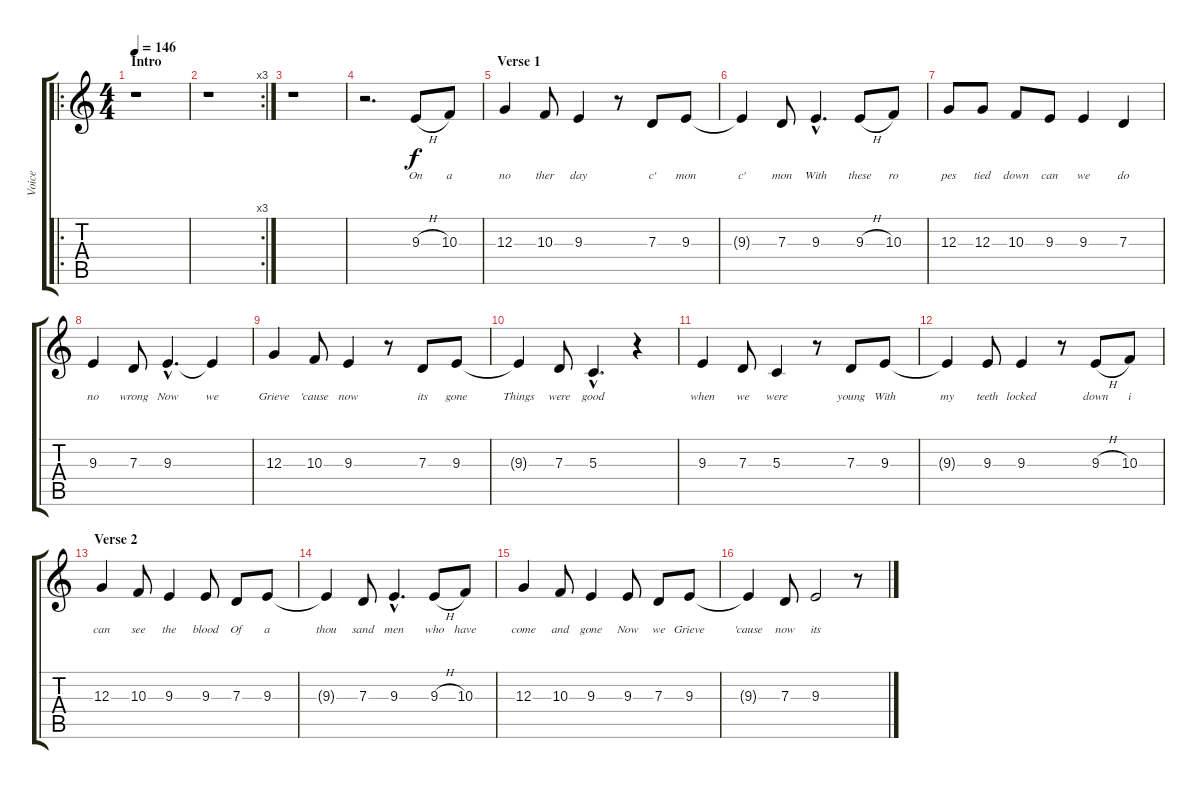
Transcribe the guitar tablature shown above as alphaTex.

\track ("Voice" "Voice") {instrument lead2sawtooth}
\staff {score tabs}
\tuning (E4 B3 G3 D3 A2 E2) {hide}
\ro
\ts (4 4)
\section ("" "Intro")
\tempo 146
\clef g2
\ks c
r.1{dy f instrument lead2sawtooth} |
\rc 3
r.1 |
r.1 |
r.2{d} 9.3{h}.8{lyrics (0 "On") lyrics (1 "") lyrics (2 "") lyrics (3 "") lyrics (4 "")} 10.3.8{lyrics (0 "a") lyrics (1 "") lyrics (2 "") lyrics (3 "") lyrics (4 "")} |
\section ("" "Verse 1")
12.3.4{lyrics (0 "no") lyrics (1 "") lyrics (2 "") lyrics (3 "") lyrics (4 "")} 10.3.8{lyrics (0 "ther") lyrics (1 "") lyrics (2 "") lyrics (3 "") lyrics (4 "")} 9.3.4{lyrics (0 "day") lyrics (1 "") lyrics (2 "") lyrics (3 "") lyrics (4 "")} r.8 7.3.8{lyrics (0 "c'") lyrics (1 "") lyrics (2 "") lyrics (3 "") lyrics (4 "")} 9.3.8{lyrics (0 "mon") lyrics (1 "") lyrics (2 "") lyrics (3 "") lyrics (4 "")} |
9.3{t}.4{lyrics (0 "c'") lyrics (1 "") lyrics (2 "") lyrics (3 "") lyrics (4 "")} 7.3.8{lyrics (0 "mon") lyrics (1 "") lyrics (2 "") lyrics (3 "") lyrics (4 "")} 9.3{hac}.4{d lyrics (0 "With") lyrics (1 "") lyrics (2 "") lyrics (3 "") lyrics (4 "")} 9.3{h}.8{lyrics (0 "these") lyrics (1 "") lyrics (2 "") lyrics (3 "") lyrics (4 "")} 10.3.8{lyrics (0 "ro") lyrics (1 "") lyrics (2 "") lyrics (3 "") lyrics (4 "")} |
12.3.8{lyrics (0 "pes") lyrics (1 "") lyrics (2 "") lyrics (3 "") lyrics (4 "")} 12.3.8{lyrics (0 "tied") lyrics (1 "") lyrics (2 "") lyrics (3 "") lyrics (4 "")} 10.3.8{lyrics (0 "down") lyrics (1 "") lyrics (2 "") lyrics (3 "") lyrics (4 "")} 9.3.8{lyrics (0 "can") lyrics (1 "") lyrics (2 "") lyrics (3 "") lyrics (4 "")} 9.3.4{lyrics (0 "we") lyrics (1 "") lyrics (2 "") lyrics (3 "") lyrics (4 "")} 7.3.4{lyrics (0 "do") lyrics (1 "") lyrics (2 "") lyrics (3 "") lyrics (4 "")} |
9.3.4{lyrics (0 "no") lyrics (1 "") lyrics (2 "") lyrics (3 "") lyrics (4 "")} 7.3.8{lyrics (0 "wrong") lyrics (1 "") lyrics (2 "") lyrics (3 "") lyrics (4 "")} 9.3{hac}.4{d lyrics (0 "Now") lyrics (1 "") lyrics (2 "") lyrics (3 "") lyrics (4 "")} 9.3{t}.4{lyrics (0 "we") lyrics (1 "") lyrics (2 "") lyrics (3 "") lyrics (4 "")} |
12.3.4{lyrics (0 "Grieve") lyrics (1 "") lyrics (2 "") lyrics (3 "") lyrics (4 "")} 10.3.8{lyrics (0 "'cause") lyrics (1 "") lyrics (2 "") lyrics (3 "") lyrics (4 "")} 9.3.4{lyrics (0 "now") lyrics (1 "") lyrics (2 "") lyrics (3 "") lyrics (4 "")} r.8 7.3.8{lyrics (0 "its") lyrics (1 "") lyrics (2 "") lyrics (3 "") lyrics (4 "")} 9.3.8{lyrics (0 "gone") lyrics (1 "") lyrics (2 "") lyrics (3 "") lyrics (4 "")} |
9.3{t}.4{lyrics (0 "Things") lyrics (1 "") lyrics (2 "") lyrics (3 "") lyrics (4 "")} 7.3.8{lyrics (0 "were") lyrics (1 "") lyrics (2 "") lyrics (3 "") lyrics (4 "")} 5.3{hac}.4{d lyrics (0 "good") lyrics (1 "") lyrics (2 "") lyrics (3 "") lyrics (4 "")} r.4 |
9.3.4{lyrics (0 "when") lyrics (1 "") lyrics (2 "") lyrics (3 "") lyrics (4 "")} 7.3.8{lyrics (0 "we") lyrics (1 "") lyrics (2 "") lyrics (3 "") lyrics (4 "")} 5.3.4{lyrics (0 "were") lyrics (1 "") lyrics (2 "") lyrics (3 "") lyrics (4 "")} r.8 7.3.8{lyrics (0 "young") lyrics (1 "") lyrics (2 "") lyrics (3 "") lyrics (4 "")} 9.3.8{lyrics (0 "With") lyrics (1 "") lyrics (2 "") lyrics (3 "") lyrics (4 "")} |
9.3{t}.4{lyrics (0 "my") lyrics (1 "") lyrics (2 "") lyrics (3 "") lyrics (4 "")} 9.3.8{lyrics (0 "teeth") lyrics (1 "") lyrics (2 "") lyrics (3 "") lyrics (4 "")} 9.3.4{lyrics (0 "locked") lyrics (1 "") lyrics (2 "") lyrics (3 "") lyrics (4 "")} r.8 9.3{h}.8{lyrics (0 "down") lyrics (1 "") lyrics (2 "") lyrics (3 "") lyrics (4 "")} 10.3.8{lyrics (0 "i") lyrics (1 "") lyrics (2 "") lyrics (3 "") lyrics (4 "")} |
\section ("" "Verse 2")
12.3.4{lyrics (0 "can") lyrics (1 "") lyrics (2 "") lyrics (3 "") lyrics (4 "")} 10.3.8{lyrics (0 "see") lyrics (1 "") lyrics (2 "") lyrics (3 "") lyrics (4 "")} 9.3.4{lyrics (0 "the") lyrics (1 "") lyrics (2 "") lyrics (3 "") lyrics (4 "")} 9.3.8{lyrics (0 "blood") lyrics (1 "") lyrics (2 "") lyrics (3 "") lyrics (4 "")} 7.3.8{lyrics (0 "Of") lyrics (1 "") lyrics (2 "") lyrics (3 "") lyrics (4 "")} 9.3.8{lyrics (0 "a") lyrics (1 "") lyrics (2 "") lyrics (3 "") lyrics (4 "")} |
9.3{t}.4{lyrics (0 "thou") lyrics (1 "") lyrics (2 "") lyrics (3 "") lyrics (4 "")} 7.3.8{lyrics (0 "sand") lyrics (1 "") lyrics (2 "") lyrics (3 "") lyrics (4 "")} 9.3{hac}.4{d lyrics (0 "men") lyrics (1 "") lyrics (2 "") lyrics (3 "") lyrics (4 "")} 9.3{h}.8{lyrics (0 "who") lyrics (1 "") lyrics (2 "") lyrics (3 "") lyrics (4 "")} 10.3.8{lyrics (0 "have") lyrics (1 "") lyrics (2 "") lyrics (3 "") lyrics (4 "")} |
12.3.4{lyrics (0 "come") lyrics (1 "") lyrics (2 "") lyrics (3 "") lyrics (4 "")} 10.3.8{lyrics (0 "and") lyrics (1 "") lyrics (2 "") lyrics (3 "") lyrics (4 "")} 9.3.4{lyrics (0 "gone") lyrics (1 "") lyrics (2 "") lyrics (3 "") lyrics (4 "")} 9.3.8{lyrics (0 "Now") lyrics (1 "") lyrics (2 "") lyrics (3 "") lyrics (4 "")} 7.3.8{lyrics (0 "we") lyrics (1 "") lyrics (2 "") lyrics (3 "") lyrics (4 "")} 9.3.8{lyrics (0 "Grieve") lyrics (1 "") lyrics (2 "") lyrics (3 "") lyrics (4 "")} |
9.3{t}.4{lyrics (0 "'cause") lyrics (1 "") lyrics (2 "") lyrics (3 "") lyrics (4 "")} 7.3.8{lyrics (0 "now") lyrics (1 "") lyrics (2 "") lyrics (3 "") lyrics (4 "")} 9.3.2{lyrics (0 "its") lyrics (1 "") lyrics (2 "") lyrics (3 "") lyrics (4 "")} r.8
